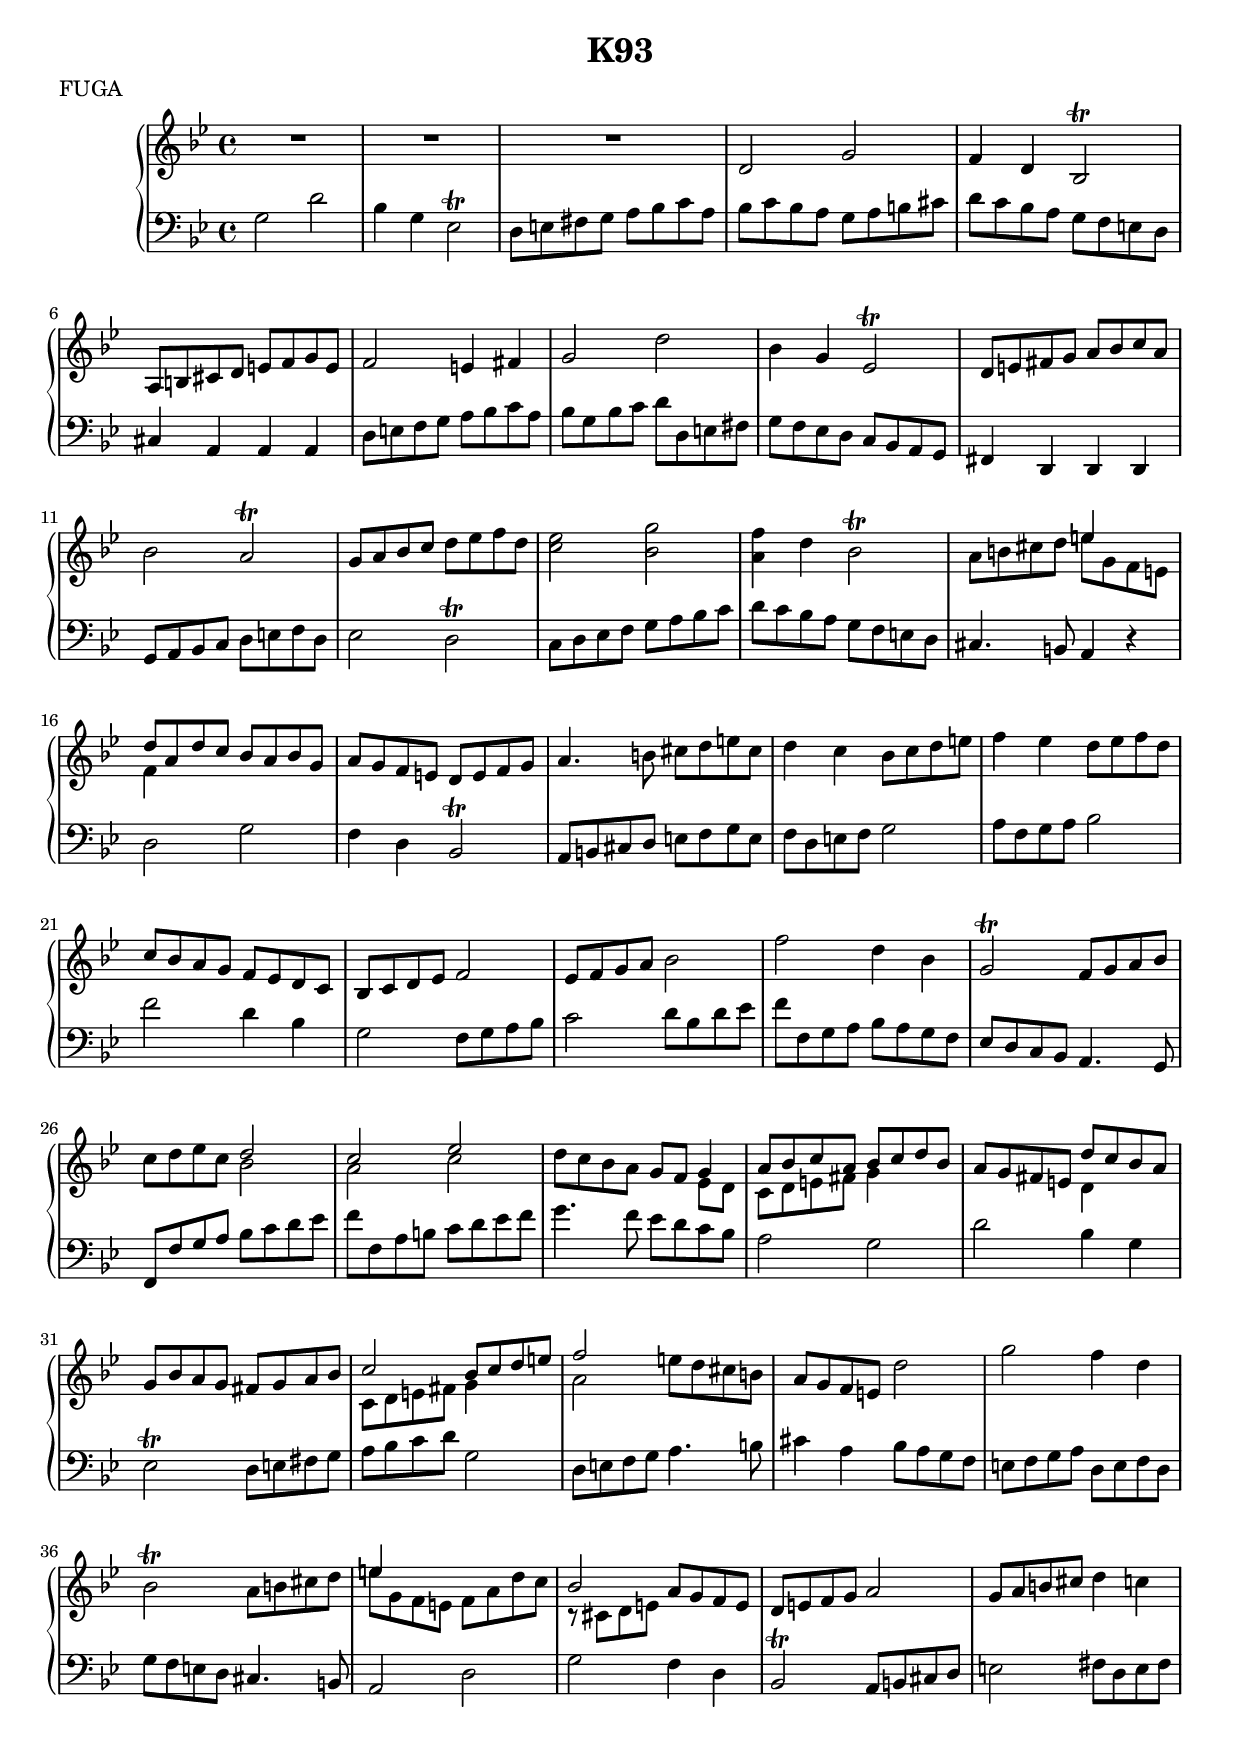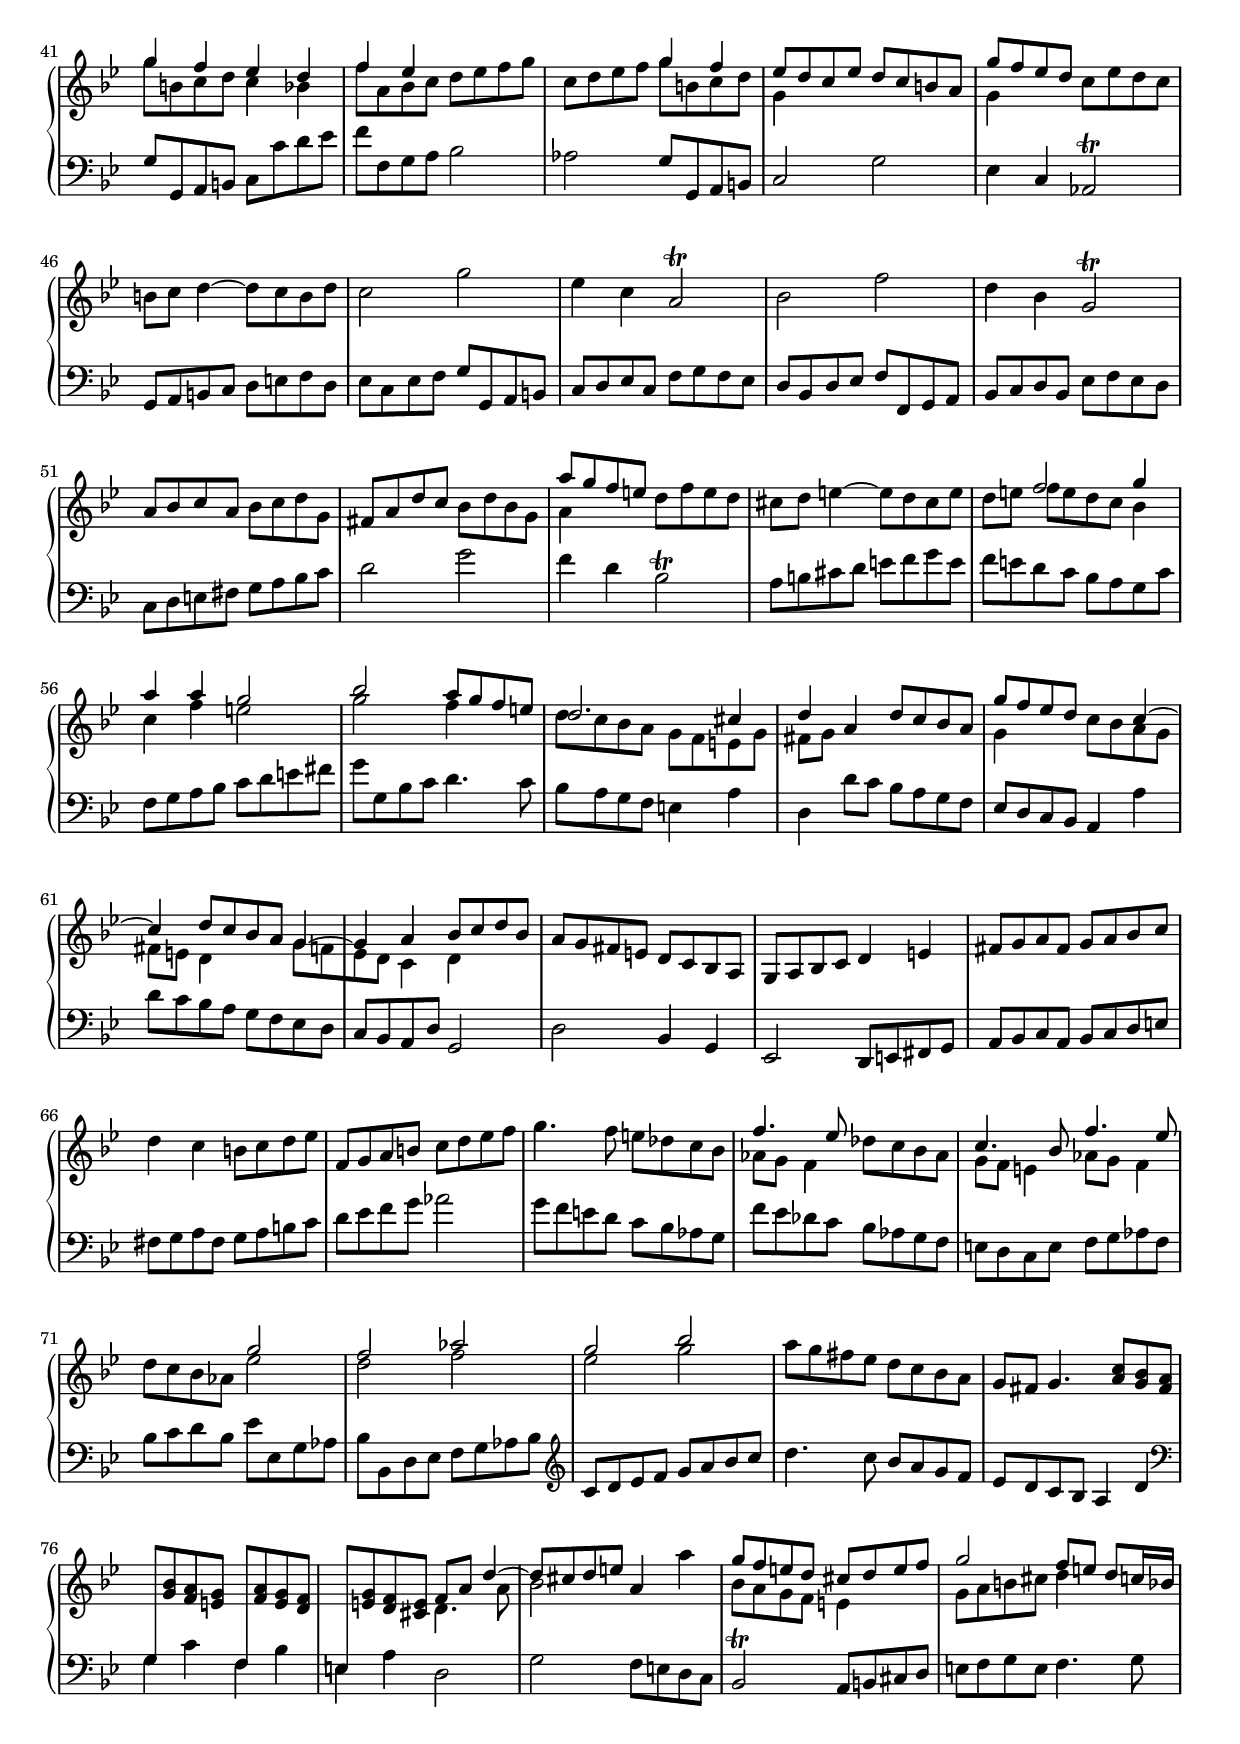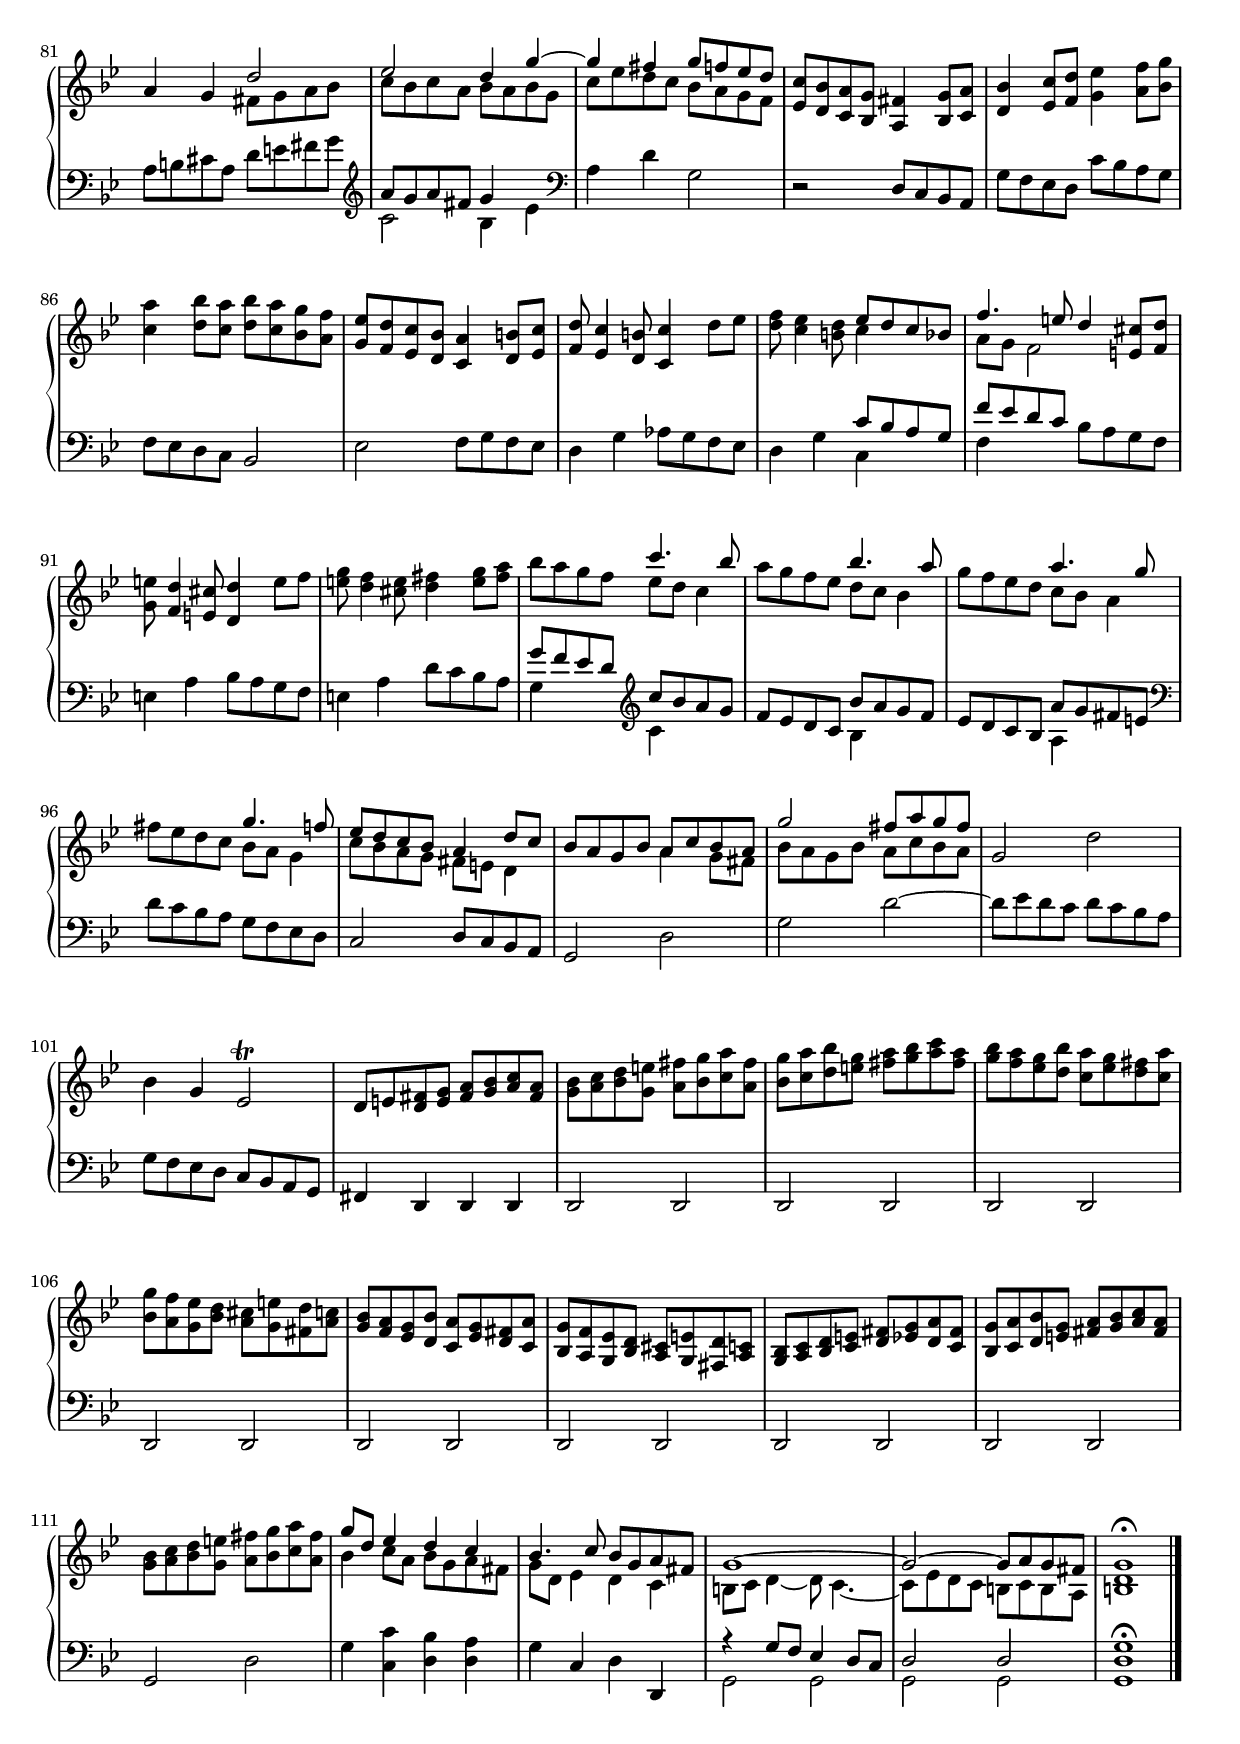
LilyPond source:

\version "2.18.2"
\version "2.18.2"

global = {
  \key g \minor
  \time 4/4
}

rightOne = \relative c' {
  \global
  
  R1*3 | d2 g | f4 d bes2-\trill | a8 b cis d e f g e | f2 e4 fis | g2 d' |
  bes4 g ees2-\trill | d8 e fis g a bes c a | bes2 a-\trill | g8 a bes c d ees f d | 
  <c ees>2 <bes g'> | <a f'>4 d bes2-\trill | a8 b cis d << { e4 s } \\ { e8 g, f e } >> |
  << { d'8 a d c bes a bes g } \\ { f4 s2. } >> |
  a8 g f e d e f g | a4. b8 cis d e cis | d4 c bes8 c d e | f4 ees d8 ees f d |

  c bes a g f ees d c | bes c d ees f2 | ees8 f g a bes2 | f' d4 bes |
  g2-\trill f8 g a bes | c d ees c << { d2 c ees } \\ { bes2 a c } >> |
  d8 c bes a g f << { g4 a8 bes c a bes c d bes } \\ { ees, d c d e fis g4 s }>> |
  a8 g fis e << { d'8 c bes a } \\ { d,4 s }>> | g8 bes a g fis g a bes |
  << { c2 bes8 c d e f2 } \\ { c,8 d e fis g4 s  a2 }>> e'8 d cis b |
  a g f e d'2 | g f4 d  | bes2-\trill a8 b cis d | << { e4 s2. } \\ { e8 g, f e f a d c } >> |
  << { bes2 } \\ { r8 cis, d e } >> a g f e | d e f g a2 | g8 a b cis d4 c |
  << {g'4 f ees d f ees } \\ { g8 b, c d c4 bes f'8 a, bes c} >> d ees f g |
  c, d ees f << { g4 f ees8 d c ees d c b a } \\ { g'8 b, c d g,4 s2.} >> |

  << { g'8 f ees d } \\ { g,4 s } >> c8 ees d c  | b c d4 ~ d8 c b d | c2 g' | ees4 c a2-\trill |
  bes f' | d4 bes g2-\trill | a8 bes c a bes c d g, | fis a d c bes d bes g | 
  << { a'8 g f e } \\ { a,4 s } >> d8 f e d | cis d e4 ~ e8 d cis e |
  d e << { f2 g4 a a g2} \\ { f8[ e d c] bes4 c f e2 } >> | 
  << { bes'2 a8 g f e } \\ { g2 f4 s } >> | << { d2. cis4 } \\ { d8 c bes a g f e g } >> |
  << { d'4 a4 d8 c bes a } \\ { fis8[ g] } >> |
  << { g'8 f ees d s4 c4 ~ c d8[ c bes a] g4 ~ g a bes8 c d bes } \\ 
  { g4 s c8 bes a g fis e d4 s g8[ f ees d] c4 d s } >> | a'8 g fis e d c bes a |
  g a bes c d4 e | fis8 g a fis g a bes c | d4 c b8 c d ees | f, g a b c d ees f |
  g4. f8 e des c bes |

  << { f'4. ees8 } \\ { aes,8 g f4 } >> des'8 c bes aes |
  << { c4. bes8 f'4. ees8 } \\ { g,8 f e4 aes8 g f4 } >> |
  d'8 c bes aes << { g'2 f aes g bes } \\ { ees, d f ees g } >> |
  a8 g fis ees d c bes a | g fis g4. <a c>8 <g bes> <fis a> |
  \override Beam #'auto-knee-gap = #12
  \change Staff = "left" \once \override Beam #'positions = #'(13 . 12) g,
  \change Staff = "right" <g' bes> <f a> <e g> 
  \change Staff = "left"\once \override Beam #'positions = #'(13 . 12) f, 
  \change Staff = "right"  <f' a> <e g> <d f> |
  \change Staff = "left" \once \override Beam #'positions = #'(13 . 12) e,
  \change Staff = "right" <e' g> <d f> <cis e> << { f a d4 ~ d8 cis d e } \\ { d,4. a'8 bes2 } >> a4 a'  |
  << { g8 f e d cis d e f } \\ { bes, a g f e4 s } >> |
  << { g'2 f8 e d c16 bes } \\ { g8 a b cis d4 s } >> |
  a4 g << { d'2 } \\ { fis,8 g a bes } >> |
  << { ees2 d4 g ~ g fis g8 f ees d } \\ { c8 bes c a bes a bes g c ees d c bes a g f } >> |
  << { c' bes a g fis4 g8 a } { ees8 d c bes a4 bes8 c } >> |
  << { bes'4 c8 d ees4 f8 g } { d,4 ees8 f g4 a8 bes } >> |
  << { a'4 bes8 a bes a g f } { c4 d8 c d c bes a } >> |
  << { ees'8 d c bes a4 b8 c } { g8 f ees d c4 d8 ees } >> |
  << {d'8 c4 b8 c4 } { f,8 ees4 d8 c4 } >> d'8 ees |
  << { f8 ees4 d8 } { d8 c4 b8 } >> << { ees8 d c bes } \\ { c4 s } >> |
  << { f4. e8 d4 } \\ { a8 g f2 } >> << { cis'8 d } { e, f } >> |
  << { e'8 d4 cis8 d4 } { g,8 f4 e8 d4 } >> e'8 f |
  << { g8 f4 e8 fis4 g8 a } { e8 d4 cis8 d4 e8 fis } >> |

  bes8 a g f << { c'4. bes8 } \\ { ees,8 d c4 } >> | 
  a'8 g f ees << { bes'4. a8 } \\ { d,8 c bes4 } >> | 
  g'8 f ees d << { a'4. g8 } \\ { c,8 bes a4 } >> | 
  fis'8 ees d c << { g'4. f8 } \\ { bes,8 a g4 } >> | 
  
  << { ees'8 d c bes a4 d8 c } \\ { c8 bes a g fis e d4 } >> | 
  bes'8 a g bes << { a8 c bes a } \\ { a4 g8 fis } >> | 
  << { g'2 fis8 a g fis } \\ { bes,8 a g bes a c bes a } >> | 
  g2 d' | 
  
  bes4 g ees2-\trill | 
  << { d8 e fis g a bes c a } { s8 s d, e fis g a fis } >> | 
  << { bes c d e fis g a fis } { g, a bes g a bes c a } >> | 
  << { g' a bes g a bes c a } { bes, c d e fis g a fis } >> | 
  
  << { bes a g bes a g fis a } { g f ees d c ees d c } >> | 
  << { g' f ees d cis e d c } { bes a g bes a g fis a } >> | 
  << { bes a g bes a g fis a } { g f ees d c ees d c } >> | 
  << { g' f ees d cis e d c } { bes a g bes a g fis a } >> | 
  
  << { bes c d e fis g a fis } { g, a bes c d ees d c } >> | 
  << { g' a bes g a bes c a  } { bes, c d e fis g a fis } >> | 
  << { bes c d e fis g a fis } { g, a bes g a bes c a } >> | 
  << { g'8 d ees4 d c } \\ { bes4 c8 a bes g a fis } >> | 
  
  << { bes4. c8 bes g a fis } \\ { g8 d ees4 d c } >> | 
  << { g'1 ~ g2 ~ g8 a g fis } \\ { b,8 c d4 ~ d8 c4. ~ c8 ees d c b c b a } >> | 
  <b d g>1\fermata \bar "|."
}

left = \relative c' {
  \global
  
  g2 d' | bes4 g ees2-\trill | d8 e fis g a bes c a | bes c bes a g a b cis |
  d c bes a g f e d | cis4 a a a  | d8 e f g a bes c a | bes g bes c d d, e fis |
  g f ees d c bes a g | fis4 d d d | g8 a bes c d e f d | ees2 d-\trill |
  c8 d ees f g a bes c | d c bes a g f e d | cis4. b8 a4 r | d2 g |
  f4 d bes2-\trill | a8 b cis d e f g e | f d e f g2 | a8 f g a bes2 |

  f' d4 bes | g2 f8 g a bes | c2 d8 bes d ees | f f, g a bes a g f | 
  ees d c bes a4. g8 | f f'g a bes c d ees | f f, a b c d ees f | g4. f8 ees d c bes |
  a2 g | d' bes4 g | ees2-\trill d8 e fis g | a bes c d g,2 | 
  d8 e f g a4. b8 | cis4 a bes8 a g f | e f g a d, e f d | g f e d cis4. b8 | 
  a2 d | g f4 d | bes2-\trill a8 b cis d | e2 fis8 d e fis |
  g g, a b c c' d ees | f f, g a bes2 | aes g8 g, a b | c2 g' |

  ees4 c aes2-\trill | g8 a b c d e f d | ees c ees f g g, a b | c d ees c f g f ees | 
  d bes d ees f f, g a | bes c d bes ees f ees d | c d e fis g a bes c | d2 g | 
  f4 d bes2-\trill | a8 b cis d e f g e | f e d c bes a g c | f, g a bes c d e fis | 
  g g, bes c d4. c8 | bes a g f e4 a | d, d'8 c bes a g f | ees d c bes a4 a' | 
  d8 c bes a g f ees d | c bes a d g,2 | d' bes4 g | ees2 d8 e fis g | 
  a bes c a bes c d e | fis g a fis g a b c | d ees f g aes2 | g8 f e d c bes aes g |

  f' ees des c bes aes g f | e d c e f g aes f | bes c d bes ees ees, g aes | 
  bes bes, d ees f g aes bes | \clef treble c d ees f g a bes c | d4. c8 bes a g f | 
  ees d c bes a4 d | \clef bass g,4 c f, bes | e, a d,2 | g f8 e d c | bes2-\trill a8 b cis d | 
  e f g e f4. g8 | a b cis a d e fis g | \clef treble << { a8 g a fis g4 s } \\ { c,2 bes4 ees } >> | 
  \clef bass a, d g,2 | r2 d8 c bes a | g' f ees d c' bes a g  | f ees d c bes2 | 
  ees f8 g f ees | d4 g aes8 g f ees | d4 g << { c8 bes a g } \\ {c,4 s } >> | 
  << { f'8 ees d c } \\ { f,4 s } >> bes8 a g f | e4 a bes8 a g f | e4 a d8 c bes a |

  << { g'8 f ees d } \\ { g,4 } >> \clef treble << { c'8 bes a g } \\ { c,4 s } >> |
  f8 ees d c << { bes'8 a g f } \\ { bes,4 s } >> | ees8 d c bes << { a'8 g fis e } \\ { a,4 s } >> |
  \clef bass d8 c bes a g f ees d | c2 d8 c bes a | g2 d' | g d' ~ | d8 ees d c d c bes a |
  g f ees d c bes a g | fis4 d d d | d2 d2 | d2 d2 | d2 d2 | d2 d2 | d2 d2 | d2 d2 | d2 d2 | 
  d2 d2 | g d' | g4  <c, c'> <d bes'> <d a'> | g c, d d, | << { r4 g'8 f ees4 d8 c } \\ { g2 g } >> |
  << { d'2 d } \\ { g, g } >> | < g d' g>1\fermata \bar "|."
}



#(set-global-staff-size 18.8)

\header {
  title = "K93"
  meter = "FUGA"
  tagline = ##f
}

\paper {
  #(set-paper-size "a4")
  print-page-number = ##f
  between-system-padding = #0.1
  between-system-space = #0.1
  ragged-last-bottom = ##f
  ragged-bottom = ##f
}

\score {
  \new PianoStaff <<
    \new Staff = "right" {
        \rightOne 
    }
    \new Staff = "left" { 
      \clef bass \left 
    }
  >>
  \layout { }
}
